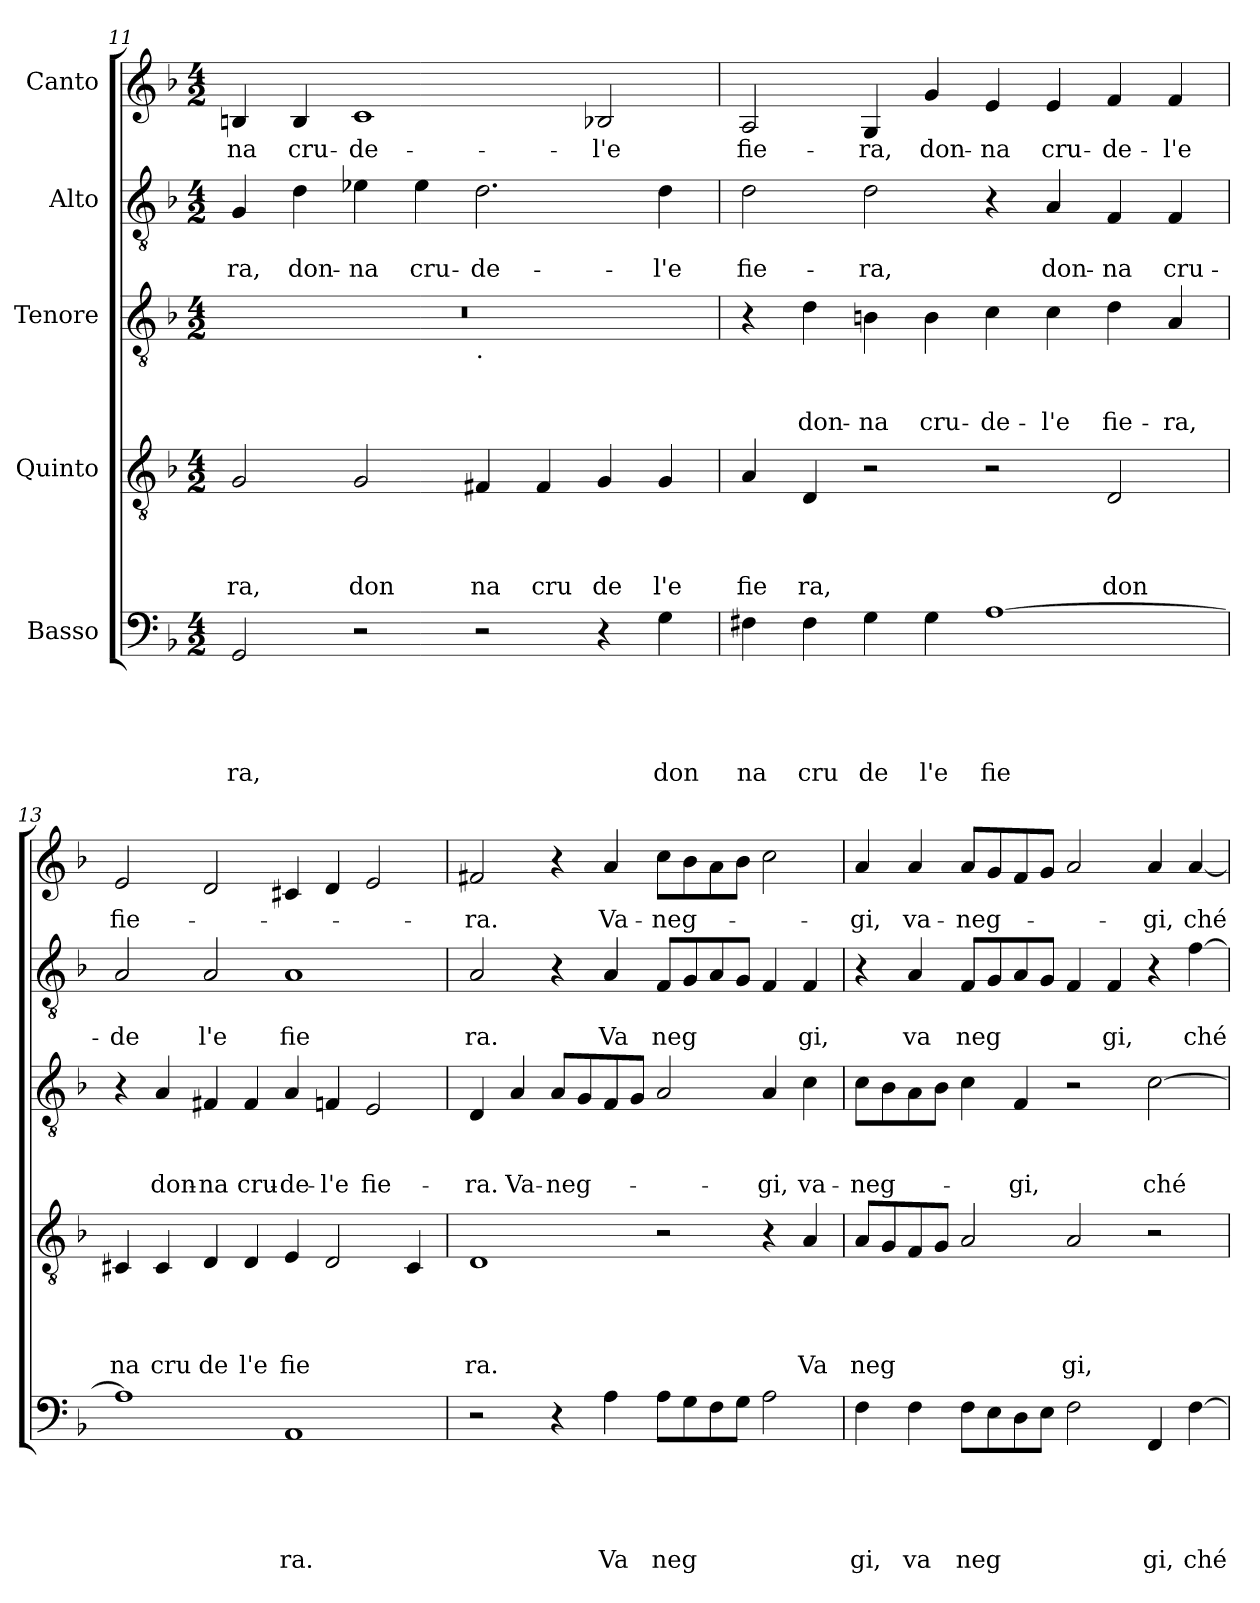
**kern	**text	**text	**text	**text	**text	**kern	**text	**text	**text	**text	**kern	**text	**text	**text	**kern	**text	**text	**kern	**text
*part5	*part5	*part5	*part5	*part5	*part5	*part4	*part4	*part4	*part4	*part4	*part3	*part3	*part3	*part3	*part2	*part2	*part2	*part1	*part1
*staff5	*staff5	*staff5	*staff5	*staff5	*staff5	*staff4	*staff4	*staff4	*staff4	*staff4	*staff3	*staff3	*staff3	*staff3	*staff2	*staff2	*staff2	*staff1	*staff1
*I"Basso	*	*	*	*	*	*I"Quinto	*	*	*	*	*I"Tenore	*	*	*	*I"Alto	*	*	*I"Canto	*
*clefF4	*	*	*	*	*	*clefGv2	*	*	*	*	*clefGv2	*	*	*	*clefGv2	*	*	*clefG2	*
*k[b-]	*	*	*	*	*	*k[b-]	*	*	*	*	*k[b-]	*	*	*	*k[b-]	*	*	*k[b-]	*
*F:	*	*	*	*	*	*F:	*	*	*	*	*F:	*	*	*	*F:	*	*	*F:	*
*M4/2	*	*	*	*	*	*M4/2	*	*	*	*	*M4/2	*	*	*	*M4/2	*	*	*M4/2	*
=11	=11	=11	=11	=11	=11	=11	=11	=11	=11	=11	=11	=11	=11	=11	=11	=11	=11	=11	=11
!	!	!	!	!	!LO:LY:b	!	!	!	!	!LO:LY:b	!	!	!	!	!	!	!LO:LY:b	!	!LO:LY:b
*	*	*	*	*	*	*	*	*	*	*	*^	*	*	*	*	*	*	*	*
2GG/	.	.	.	.	ra,	2G/	.	.	.	ra,	0r	1ryy	.	.	.	4G/	.	-ra,	4Bn/	-na
!	!	!	!	!	!	!	!	!	!	!	!	!	!	!	!	!	!	!LO:LY:b	!	!LO:LY:b
.	.	.	.	.	.	.	.	.	.	.	.	.	.	.	.	4d\	.	don-	4B/	cru-
!	!	!	!	!	!	!	!	!	!	!LO:LY:b	!	!	!	!	!	!	!	!LO:LY:b	!	!LO:LY:b
2r	.	.	.	.	.	2G/	.	.	.	don	.	.	.	.	.	4e-X\	.	-na	1c	-de-
!	!	!	!	!	!	!	!	!	!	!	!	!	!	!	!	!	!	!LO:LY:b	!	!
.	.	.	.	.	.	.	.	.	.	.	.	.	.	.	.	4e-\	.	cru-	.	.
!	!	!	!	!	!	!	!	!	!	!	!	!LO:TX:b:t=.	!	!	!	!	!	!	!	!
!	!	!	!	!	!	!	!	!	!	!LO:LY:b	!	!	!	!	!	!	!	!LO:LY:b	!	!
2r	.	.	.	.	.	4F#X/	.	.	.	na	.	1ryy	.	.	.	2.d\	.	-de-	.	.
!	!	!	!	!	!	!	!	!	!	!LO:LY:b	!	!	!	!	!	!	!	!	!	!
.	.	.	.	.	.	4F#/	.	.	.	cru	.	.	.	.	.	.	.	.	.	.
!	!	!	!	!	!	!	!	!	!	!LO:LY:b	!	!	!	!	!	!	!	!	!	!LO:LY:b
4r	.	.	.	.	.	4G/	.	.	.	de	.	.	.	.	.	.	.	.	2B-X/	-l'e
!	!	!	!	!	!LO:LY:b	!	!	!	!	!LO:LY:b	!	!	!	!	!	!	!	!LO:LY:b	!	!
4G\	.	.	.	.	don	4G/	.	.	.	l'e	.	.	.	.	.	4d\	.	-l'e	.	.
=12	=12	=12	=12	=12	=12	=12	=12	=12	=12	=12	=12	=12	=12	=12	=12	=12	=12	=12	=12	=12
!	!	!	!	!	!LO:LY:b	!	!	!	!	!LO:LY:b	!	!	!	!	!	!	!	!LO:LY:b	!	!LO:LY:b
*	*	*	*	*	*	*	*	*	*	*	*v	*v	*	*	*	*	*	*	*	*
4F#X\	.	.	.	.	na	4A/	.	.	.	fie	4r	.	.	.	2d\	.	fie-	2A/	fie-
!	!	!	!	!	!LO:LY:b	!	!	!	!	!LO:LY:b	!	!	!	!LO:LY:b	!	!	!	!	!
4F#\	.	.	.	.	cru	4D/	.	.	.	ra,	4d\	.	.	don-	.	.	.	.	.
!	!	!	!	!	!LO:LY:b	!	!	!	!	!	!	!	!	!LO:LY:b	!	!	!LO:LY:b	!	!LO:LY:b
4G\	.	.	.	.	de	2r	.	.	.	.	4Bn\	.	.	-na	2d\	.	-ra,	4G/	-ra,
!	!	!	!	!	!LO:LY:b	!	!	!	!	!	!	!	!	!LO:LY:b	!	!	!	!	!LO:LY:b
4G\	.	.	.	.	l'e	.	.	.	.	.	4B\	.	.	cru-	.	.	.	4g/	don-
!	!	!	!	!	!LO:LY:b	!	!	!	!	!	!	!	!	!LO:LY:b	!	!	!	!	!LO:LY:b
[>1A	.	.	.	.	fie	2r	.	.	.	.	4c\	.	.	-de-	4r	.	.	4e/	-na
!	!	!	!	!	!	!	!	!	!	!	!	!	!	!LO:LY:b	!	!	!LO:LY:b	!	!LO:LY:b
.	.	.	.	.	.	.	.	.	.	.	4c\	.	.	-l'e	4A/	.	don-	4e/	cru-
!	!	!	!	!	!	!	!	!	!	!LO:LY:b	!	!	!	!LO:LY:b	!	!	!LO:LY:b	!	!LO:LY:b
.	.	.	.	.	.	2D/	.	.	.	don	4d\	.	.	fie-	4F/	.	-na	4f/	-de-
!	!	!	!	!	!	!	!	!	!	!	!	!	!	!LO:LY:b	!	!	!LO:LY:b	!	!LO:LY:b
.	.	.	.	.	.	.	.	.	.	.	4A/	.	.	-ra,	4F/	.	cru-	4f/	-l'e
!!LO:PB:g=z
=13	=13	=13	=13	=13	=13	=13	=13	=13	=13	=13	=13	=13	=13	=13	=13	=13	=13	=13	=13
!	!	!	!	!	!	!	!	!	!	!LO:LY:b	!	!	!	!	!	!	!LO:LY:b	!	!LO:LY:b
1A]	.	.	.	.	.	4C#X/	.	.	.	na	4r	.	.	.	2A/	.	-de	2e/	fie-
!	!	!	!	!	!	!	!	!	!	!LO:LY:b	!	!	!	!LO:LY:b	!	!	!	!	!
.	.	.	.	.	.	4C#/	.	.	.	cru	4A/	.	.	don-	.	.	.	.	.
!	!	!	!	!	!	!	!	!	!	!LO:LY:b	!	!	!	!LO:LY:b	!	!	!LO:LY:b	!	!
.	.	.	.	.	.	4D/	.	.	.	de	4F#X/	.	.	-na	2A/	.	l'e	2d/	.
!	!	!	!	!	!	!	!	!	!	!LO:LY:b	!	!	!	!LO:LY:b	!	!	!	!	!
.	.	.	.	.	.	4D/	.	.	.	l'e	4F#/	.	.	cru-	.	.	.	.	.
!	!	!	!	!	!LO:LY:b	!	!	!	!	!LO:LY:b	!	!	!	!LO:LY:b	!	!	!LO:LY:b	!	!
1AA	.	.	.	.	ra.	4E/	.	.	.	fie	4A/	.	.	-de-	1A	.	fie	4c#X/	.
!	!	!	!	!	!	!	!	!	!	!	!	!	!	!LO:LY:b	!	!	!	!	!
.	.	.	.	.	.	2D/	.	.	.	.	4Fn/	.	.	-l'e	.	.	.	4d/	.
!	!	!	!	!	!	!	!	!	!	!	!	!	!	!LO:LY:b	!	!	!	!	!
.	.	.	.	.	.	.	.	.	.	.	2E/	.	.	fie-	.	.	.	2e/	.
.	.	.	.	.	.	4C#/	.	.	.	.	.	.	.	.	.	.	.	.	.
=14	=14	=14	=14	=14	=14	=14	=14	=14	=14	=14	=14	=14	=14	=14	=14	=14	=14	=14	=14
!	!	!	!	!	!	!	!	!	!	!LO:LY:b	!	!	!	!LO:LY:b	!	!	!LO:LY:b	!	!LO:LY:b
2r	.	.	.	.	.	1D	.	.	.	ra.	4D/	.	.	-ra.	2A/	.	ra.	2f#X/	-ra.
!	!	!	!	!	!	!	!	!	!	!	!	!	!	!LO:LY:b	!	!	!	!	!
.	.	.	.	.	.	.	.	.	.	.	4A/	.	.	Va-	.	.	.	.	.
!	!	!	!	!	!	!	!	!	!	!	!	!	!	!LO:LY:b	!	!	!	!	!
4r	.	.	.	.	.	.	.	.	.	.	8A/L	.	.	-neg-	4r	.	.	4r	.
.	.	.	.	.	.	.	.	.	.	.	8G/	.	.	.	.	.	.	.	.
!	!	!	!	!	!LO:LY:b	!	!	!	!	!	!	!	!	!	!	!	!LO:LY:b	!	!LO:LY:b
4A\	.	.	.	.	Va	.	.	.	.	.	8F/	.	.	.	4A/	.	Va	4a/	Va-
.	.	.	.	.	.	.	.	.	.	.	8G/J	.	.	.	.	.	.	.	.
!	!	!	!	!	!LO:LY:b	!	!	!	!	!	!	!	!	!	!	!	!LO:LY:b	!	!LO:LY:b
8A\L	.	.	.	.	neg	2r	.	.	.	.	2A/	.	.	.	8F/L	.	neg	8cc\L	-neg-
8G\	.	.	.	.	.	.	.	.	.	.	.	.	.	.	8G/	.	.	8b-\	.
8F\	.	.	.	.	.	.	.	.	.	.	.	.	.	.	8A/	.	.	8a\	.
8G\J	.	.	.	.	.	.	.	.	.	.	.	.	.	.	8G/J	.	.	8b-\J	.
!	!	!	!	!	!	!	!	!	!	!	!	!	!	!LO:LY:b	!	!	!	!	!
2A\	.	.	.	.	.	4r	.	.	.	.	4A/	.	.	-gi,	4F/	.	.	2cc\	.
!	!	!	!	!	!	!	!	!	!	!LO:LY:b	!	!	!	!LO:LY:b	!	!	!LO:LY:b	!	!
.	.	.	.	.	.	4A/	.	.	.	Va	4c\	.	.	va-	4F/	.	gi,	.	.
=15	=15	=15	=15	=15	=15	=15	=15	=15	=15	=15	=15	=15	=15	=15	=15	=15	=15	=15	=15
!	!	!	!	!	!LO:LY:b	!	!	!	!	!LO:LY:b	!	!	!	!LO:LY:b	!	!	!	!	!LO:LY:b
4F\	.	.	.	.	gi,	8A/L	.	.	.	neg	8c\L	.	.	-neg-	4r	.	.	4a/	-gi,
.	.	.	.	.	.	8G/	.	.	.	.	8B-\	.	.	.	.	.	.	.	.
!	!	!	!	!	!LO:LY:b	!	!	!	!	!	!	!	!	!	!	!	!LO:LY:b	!	!LO:LY:b
4F\	.	.	.	.	va	8F/	.	.	.	.	8A\	.	.	.	4A/	.	va	4a/	va-
.	.	.	.	.	.	8G/J	.	.	.	.	8B-\J	.	.	.	.	.	.	.	.
!	!	!	!	!	!LO:LY:b	!	!	!	!	!	!	!	!	!	!	!	!LO:LY:b	!	!LO:LY:b
8F\L	.	.	.	.	neg	2A/	.	.	.	.	4c\	.	.	.	8F/L	.	neg	8a/L	-neg-
8E\	.	.	.	.	.	.	.	.	.	.	.	.	.	.	8G/	.	.	8g/	.
!	!	!	!	!	!	!	!	!	!	!	!	!	!	!LO:LY:b	!	!	!	!	!
8D\	.	.	.	.	.	.	.	.	.	.	4F/	.	.	-gi,	8A/	.	.	8f/	.
8E\J	.	.	.	.	.	.	.	.	.	.	.	.	.	.	8G/J	.	.	8g/J	.
!	!	!	!	!	!	!	!	!	!	!LO:LY:b	!	!	!	!	!	!	!	!	!
2F\	.	.	.	.	.	2A/	.	.	.	gi,	2r	.	.	.	4F/	.	.	2a/	.
!	!	!	!	!	!	!	!	!	!	!	!	!	!	!	!	!	!LO:LY:b	!	!
.	.	.	.	.	.	.	.	.	.	.	.	.	.	.	4F/	.	gi,	.	.
!	!	!	!	!	!LO:LY:b	!	!	!	!	!	!	!	!	!LO:LY:b	!	!	!	!	!LO:LY:b
4FF/	.	.	.	.	gi,	2r	.	.	.	.	[>2c\	.	.	ché	4r	.	.	4a/	-gi,
!	!	!	!	!	!LO:LY:b	!	!	!	!	!	!	!	!	!	!	!	!LO:LY:b	!	!LO:LY:b
[>4F\	.	.	.	.	ché	.	.	.	.	.	.	.	.	.	[>4f\	.	ché	[<4a/	ché
=	=	=	=	=	=	=	=	=	=	=	=	=	=	=	=	=	=	=	=
*-	*-	*-	*-	*-	*-	*-	*-	*-	*-	*-	*-	*-	*-	*-	*-	*-	*-	*-	*-
